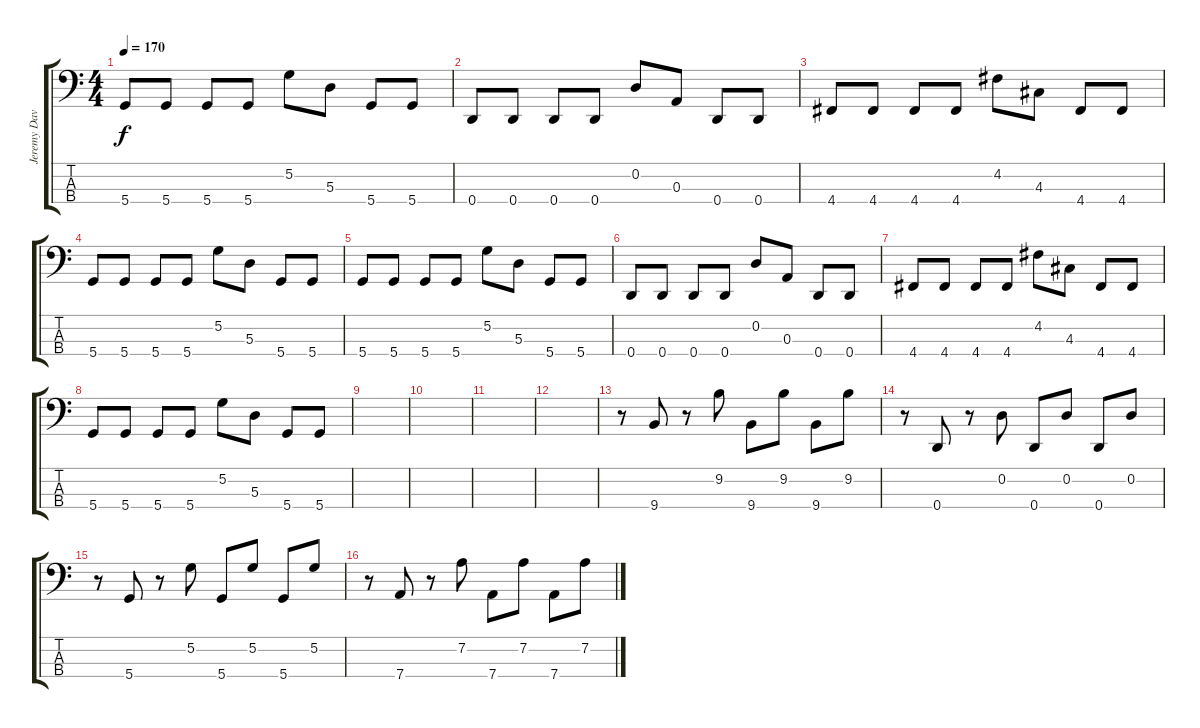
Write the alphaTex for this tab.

\track ("Jeremy Davis Bass" "Jeremy Dav") {instrument electricbassfinger}
\staff {score tabs}
\tuning (G2 D2 A1 D1) {hide}
\ts (4 4)
\tempo 170
\clef f4
\ks c
5.4.8{dy f} 5.4.8 5.4.8 5.4.8 5.2.8 5.3.8 5.4.8 5.4.8 |
0.4.8 0.4.8 0.4.8 0.4.8 0.2.8 0.3.8 0.4.8 0.4.8 |
4.4.8 4.4.8 4.4.8 4.4.8 4.2.8 4.3.8 4.4.8 4.4.8 |
5.4.8 5.4.8 5.4.8 5.4.8 5.2.8 5.3.8 5.4.8 5.4.8 |
5.4.8 5.4.8 5.4.8 5.4.8 5.2.8 5.3.8 5.4.8 5.4.8 |
0.4.8 0.4.8 0.4.8 0.4.8 0.2.8 0.3.8 0.4.8 0.4.8 |
4.4.8 4.4.8 4.4.8 4.4.8 4.2.8 4.3.8 4.4.8 4.4.8 |
5.4.8 5.4.8 5.4.8 5.4.8 5.2.8 5.3.8 5.4.8 5.4.8 |
|
|
|
|
r.8 9.4.8 r.8 9.2.8 9.4.8 9.2.8 9.4.8 9.2.8 |
r.8 0.4.8 r.8 0.2.8 0.4.8 0.2.8 0.4.8 0.2.8 |
r.8 5.4.8 r.8 5.2.8 5.4.8 5.2.8 5.4.8 5.2.8 |
r.8 7.4.8 r.8 7.2.8 7.4.8 7.2.8 7.4.8 7.2.8
